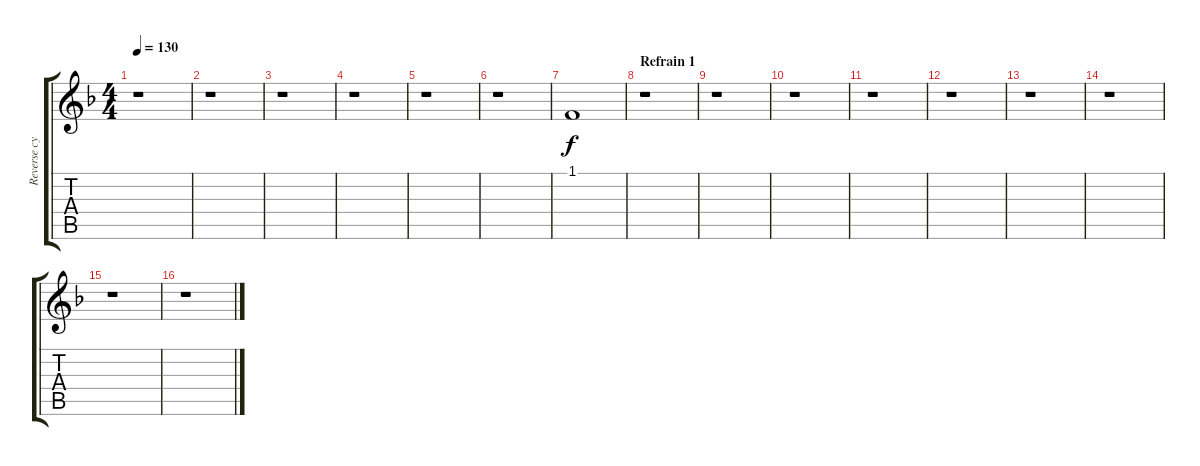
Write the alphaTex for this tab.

\track ("Reverse cymbal" "Reverse cy") {instrument reversecymbal}
\staff {score tabs}
\tuning (E4 B3 G3 D3 A2 E2) {hide}
\ts (4 4)
\tempo 130
\clef g2
\ks f
r.1{dy f} |
r.1 |
r.1 |
r.1 |
r.1 |
r.1 |
1.1.1 |
\section ("" "Refrain 1")
r.1 |
r.1 |
r.1 |
r.1 |
r.1 |
r.1 |
r.1 |
r.1 |
r.1
